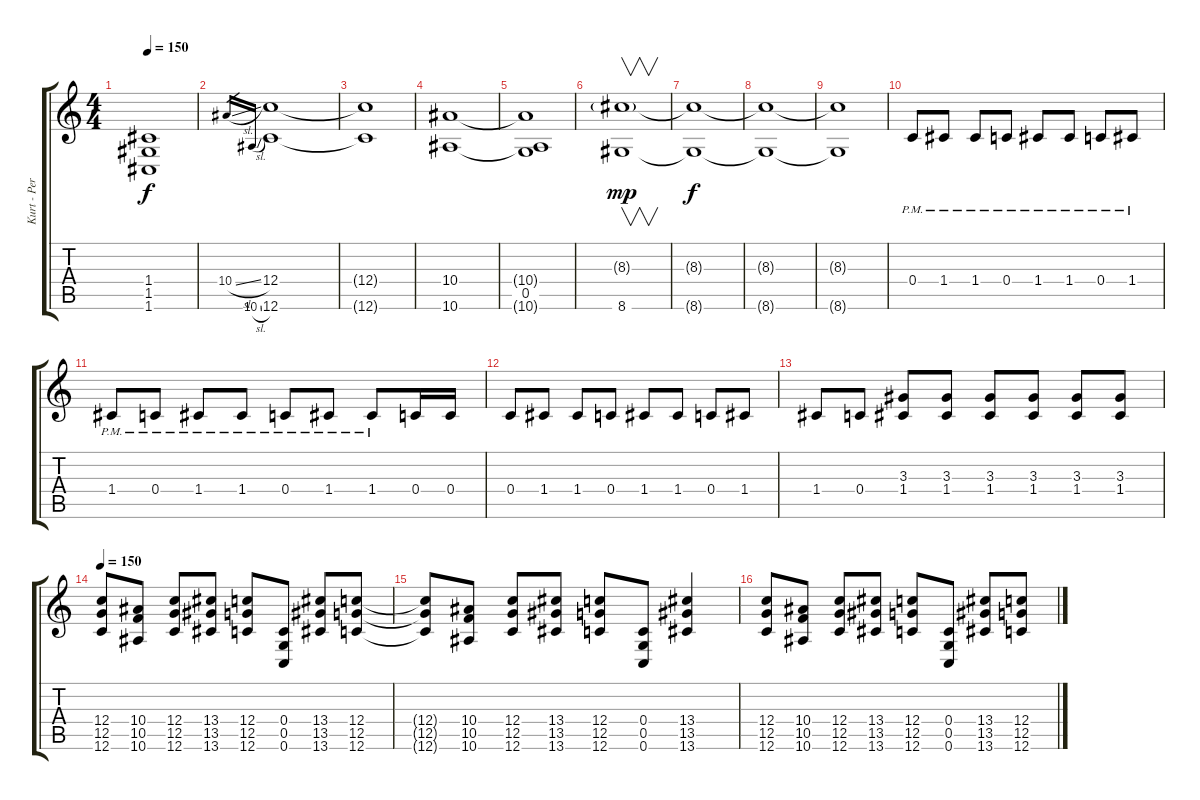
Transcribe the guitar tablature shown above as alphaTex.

\track ("Kurt - Perception Twin - Guitar" "Kurt - Per") {instrument distortionguitar}
\staff {score tabs}
\tuning (D4 A3 F3 C3 G2 C2) {hide}
\ts (4 4)
\tempo 150
\clef g2
\ks c
(1.4{t} 1.5{t} 1.6{t}).1{dy f} |
10.4{sl}.16{gr} 10.6{sl}.16{gr} (12.4 12.6).1{volume 10} |
(12.4{t} 12.6{t}).1{volume 5} |
(10.4 10.6).1{volume 10} |
(10.4{t} 0.5 10.6{t}).1{volume 5} |
(8.3{g} 8.6).1{v dy mp volume 10 instrument pad4choir} |
(8.3{t} 8.6{t}).1{dy f volume 6} |
(8.3{t} 8.6{t}).1 |
(8.3{t} 8.6{t}).1 |
0.4{pm}.8{volume 13 instrument distortionguitar} 1.4{pm}.8 1.4{pm}.8 0.4{pm}.8 1.4{pm}.8 1.4{pm}.8 0.4{pm}.8 1.4{pm}.8 |
1.4{pm}.8 0.4{pm}.8 1.4{pm}.8 1.4{pm}.8 0.4{pm}.8 1.4{pm}.8 1.4{pm}.8 0.4.16 0.4.16 |
0.4.8 1.4.8 1.4.8 0.4.8 1.4.8 1.4.8 0.4.8 1.4.8 |
1.4.8 0.4.8 (3.3 1.4).8 (3.3 1.4).8 (3.3 1.4).8 (3.3 1.4).8 (3.3 1.4).8 (3.3 1.4).8 |
\tempo 150
(12.4 12.5 12.6).8{volume 16 instrument distortionguitar} (10.4 10.5 10.6).8 (12.4 12.5 12.6).8 (13.4 13.5 13.6).8 (12.4 12.5 12.6).8 (0.4 0.5 0.6).8 (13.4 13.5 13.6).8 (12.4 12.5 12.6).8 |
(12.4{t} 12.5{t} 12.6{t}).8 (10.4 10.5 10.6).8 (12.4 12.5 12.6).8 (13.4 13.5 13.6).8 (12.4 12.5 12.6).8 (0.4 0.5 0.6).8 (13.4 13.5 13.6).4 |
(12.4 12.5 12.6).8 (10.4 10.5 10.6).8 (12.4 12.5 12.6).8 (13.4 13.5 13.6).8 (12.4 12.5 12.6).8 (0.4 0.5 0.6).8 (13.4 13.5 13.6).8 (12.4 12.5 12.6).8
